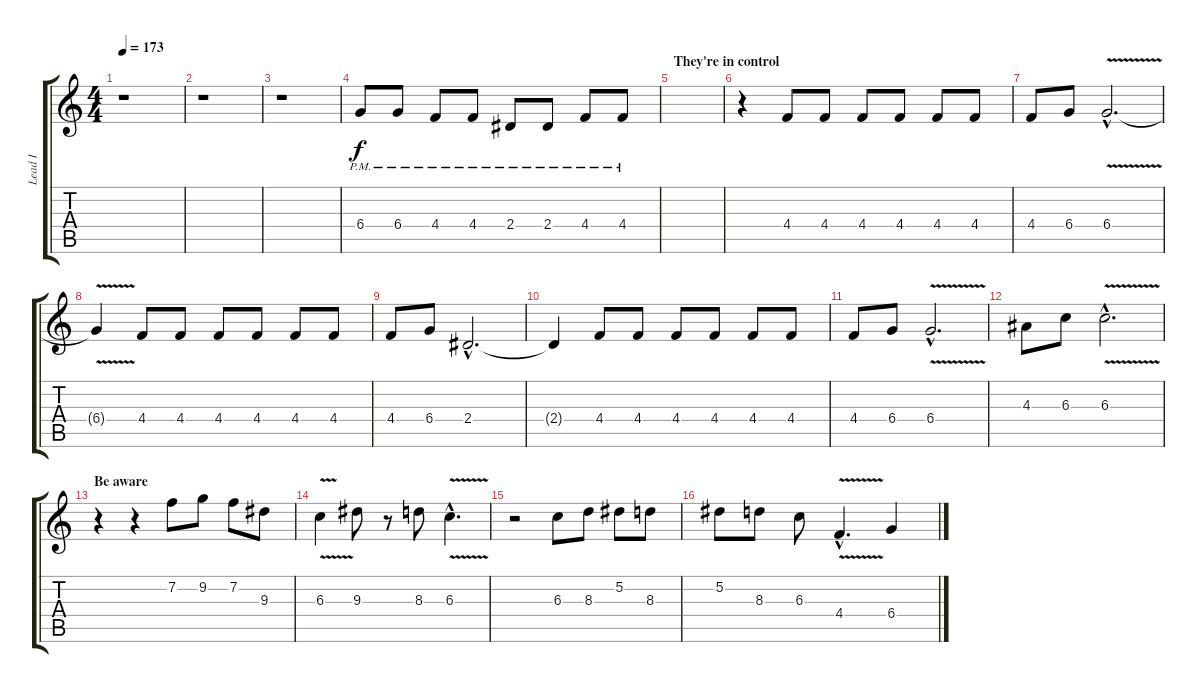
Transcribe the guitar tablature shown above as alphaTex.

\track ("Lead I" "Lead I") {instrument distortionguitar}
\staff {score tabs}
\tuning (Eb4 Bb3 Gb3 Db3 Ab2 Eb2) {hide}
\ts (4 4)
\tempo 173
\clef g2
\ks c
r.1{dy f} |
r.1 |
r.1 |
6.4{pm}.8 6.4{pm}.8 4.4{pm}.8 4.4{pm}.8 2.4{pm}.8 2.4{pm}.8 4.4{pm}.8 4.4{pm}.8 |
\section ("" "They're in control")
|
r.4 4.4.8 4.4.8 4.4.8 4.4.8 4.4.8 4.4.8 |
4.4.8 6.4.8 6.4{v hac}.2{d instrument guitarharmonics} |
6.4{t}.4 4.4.8{instrument distortionguitar} 4.4.8 4.4.8 4.4.8 4.4.8 4.4.8 |
4.4.8 6.4.8 2.4{hac}.2{d} |
2.4{t}.4 4.4.8 4.4.8 4.4.8 4.4.8 4.4.8 4.4.8 |
4.4.8 6.4.8 6.4{v hac}.2{d instrument guitarharmonics} |
4.3.8{instrument distortionguitar} 6.3.8 6.3{v hac}.2{d} |
\section ("" "Be aware")
r.4 r.4 7.2.8 9.2.8 7.2.8 9.3.8 |
6.3{v}.4 9.3.8 r.8 8.3.8 6.3{v hac}.4{d} |
r.2 6.3.8 8.3.8 5.2.8 8.3.8 |
5.2.8 8.3.8 6.3.8 4.4{v hac}.4{d} 6.4.4
